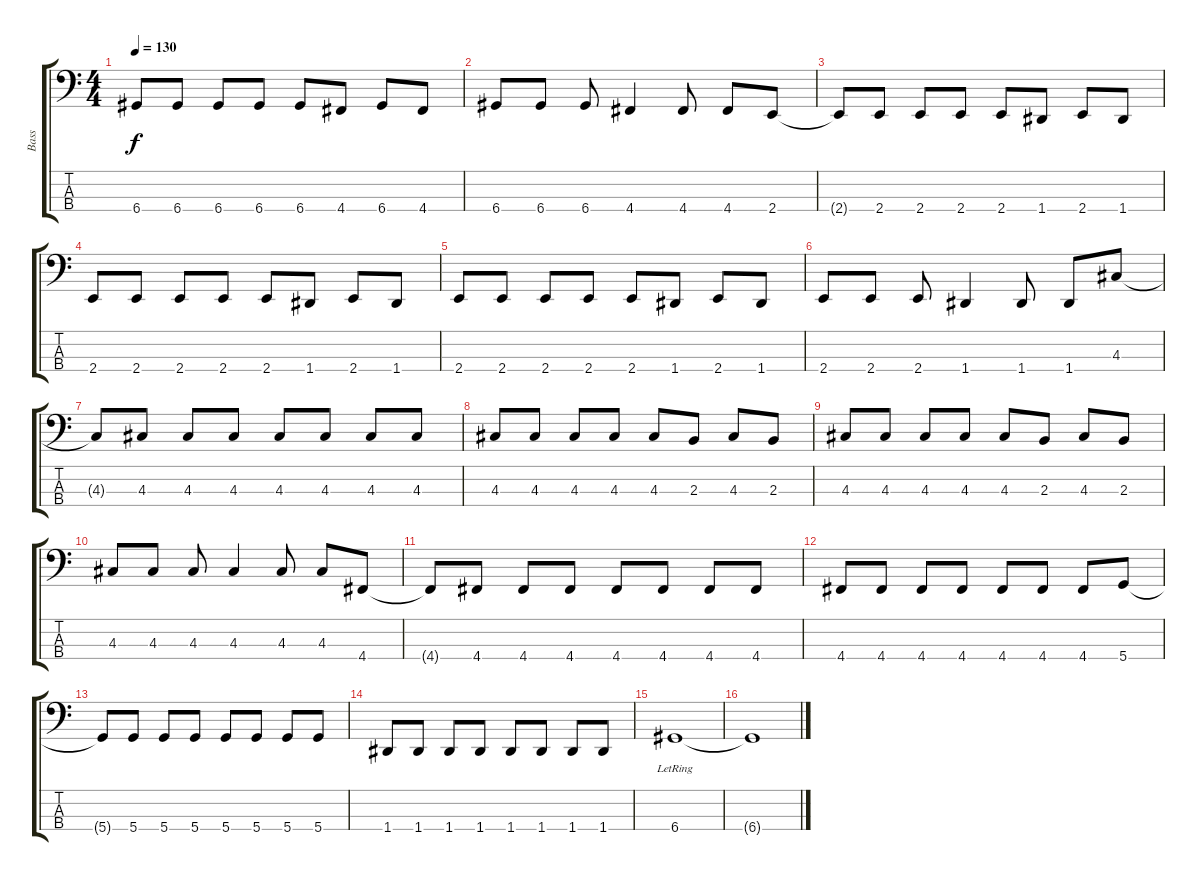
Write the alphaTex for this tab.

\track ("Bass" "Bass") {instrument electricbassfinger}
\staff {score tabs}
\tuning (G2 D2 A1 D1) {hide}
\ts (4 4)
\tempo 130
\clef f4
\ks c
6.4.8{dy f} 6.4.8 6.4.8 6.4.8 6.4.8 4.4.8 6.4.8 4.4.8 |
6.4.8 6.4.8 6.4.8 4.4.4 4.4.8 4.4.8 2.4.8 |
2.4{t}.8 2.4.8 2.4.8 2.4.8 2.4.8 1.4.8 2.4.8 1.4.8 |
2.4.8 2.4.8 2.4.8 2.4.8 2.4.8 1.4.8 2.4.8 1.4.8 |
2.4.8 2.4.8 2.4.8 2.4.8 2.4.8 1.4.8 2.4.8 1.4.8 |
2.4.8 2.4.8 2.4.8 1.4.4 1.4.8 1.4.8 4.3.8 |
4.3{t}.8 4.3.8 4.3.8 4.3.8 4.3.8 4.3.8 4.3.8 4.3.8 |
4.3.8 4.3.8 4.3.8 4.3.8 4.3.8 2.3.8 4.3.8 2.3.8 |
4.3.8 4.3.8 4.3.8 4.3.8 4.3.8 2.3.8 4.3.8 2.3.8 |
4.3.8 4.3.8 4.3.8 4.3.4 4.3.8 4.3.8 4.4.8 |
4.4{t}.8 4.4.8 4.4.8 4.4.8 4.4.8 4.4.8 4.4.8 4.4.8 |
4.4.8 4.4.8 4.4.8 4.4.8 4.4.8 4.4.8 4.4.8 5.4.8 |
5.4{t}.8 5.4.8 5.4.8 5.4.8 5.4.8 5.4.8 5.4.8 5.4.8 |
1.4.8 1.4.8 1.4.8 1.4.8 1.4.8 1.4.8 1.4.8 1.4.8 |
6.4{lr}.1 |
6.4{t}.1
